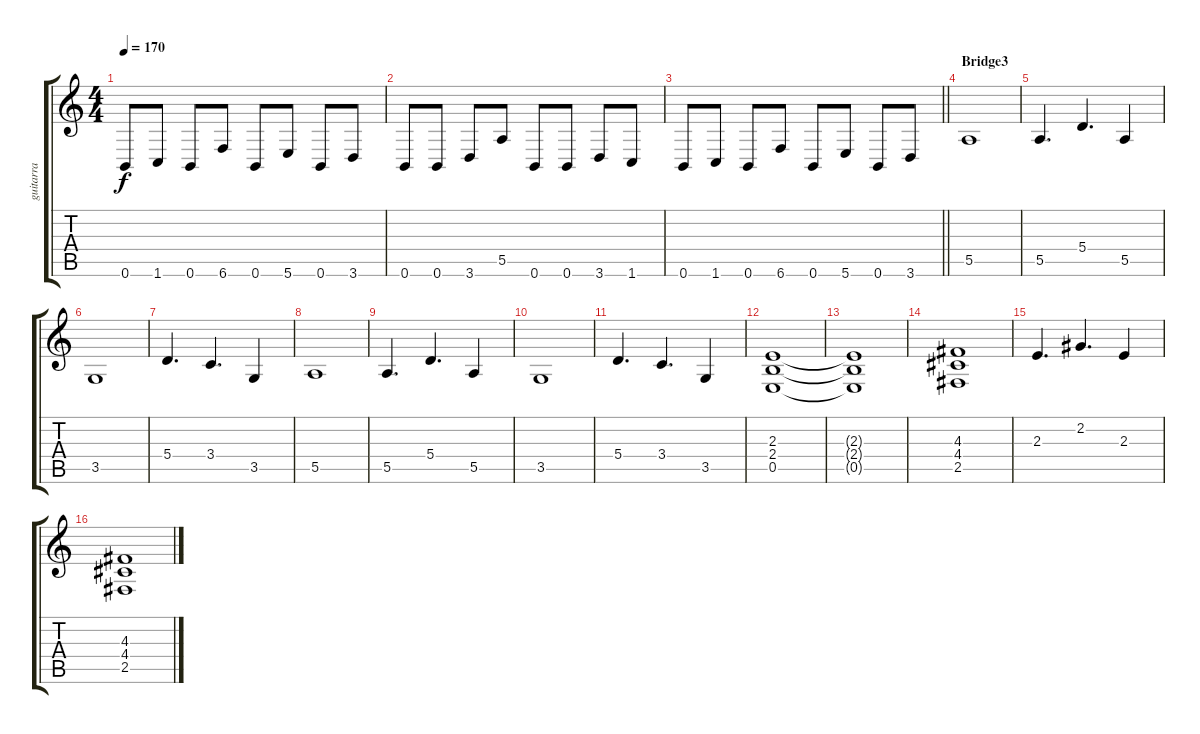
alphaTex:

\track ("guitarra" "guitarra") {instrument distortionguitar}
\staff {score tabs}
\tuning (B3 Gb3 D3 A2 E2 B1) {hide}
\ts (4 4)
\tempo 170
\clef g2
\ks c
0.6.8{dy f} 1.6.8 0.6.8 6.6.8 0.6.8 5.6.8 0.6.8 3.6.8 |
0.6.8 0.6.8 3.6.8 5.5.8 0.6.8 0.6.8 3.6.8 1.6.8 |
\barLineRight lightlight
0.6.8 1.6.8 0.6.8 6.6.8 0.6.8 5.6.8 0.6.8 3.6.8 |
\section ("" "Bridge3")
5.5.1 |
5.5.4{d} 5.4.4{d} 5.5.4 |
3.5.1 |
5.4.4{d} 3.4.4{d} 3.5.4 |
5.5.1 |
5.5.4{d} 5.4.4{d} 5.5.4 |
3.5.1 |
5.4.4{d} 3.4.4{d} 3.5.4 |
(2.3 2.4 0.5).1 |
(2.3{t} 2.4{t} 0.5{t}).1 |
(4.3 4.4 2.5).1 |
2.3.4{d} 2.2.4{d} 2.3.4 |
(4.3 4.4 2.5).1
